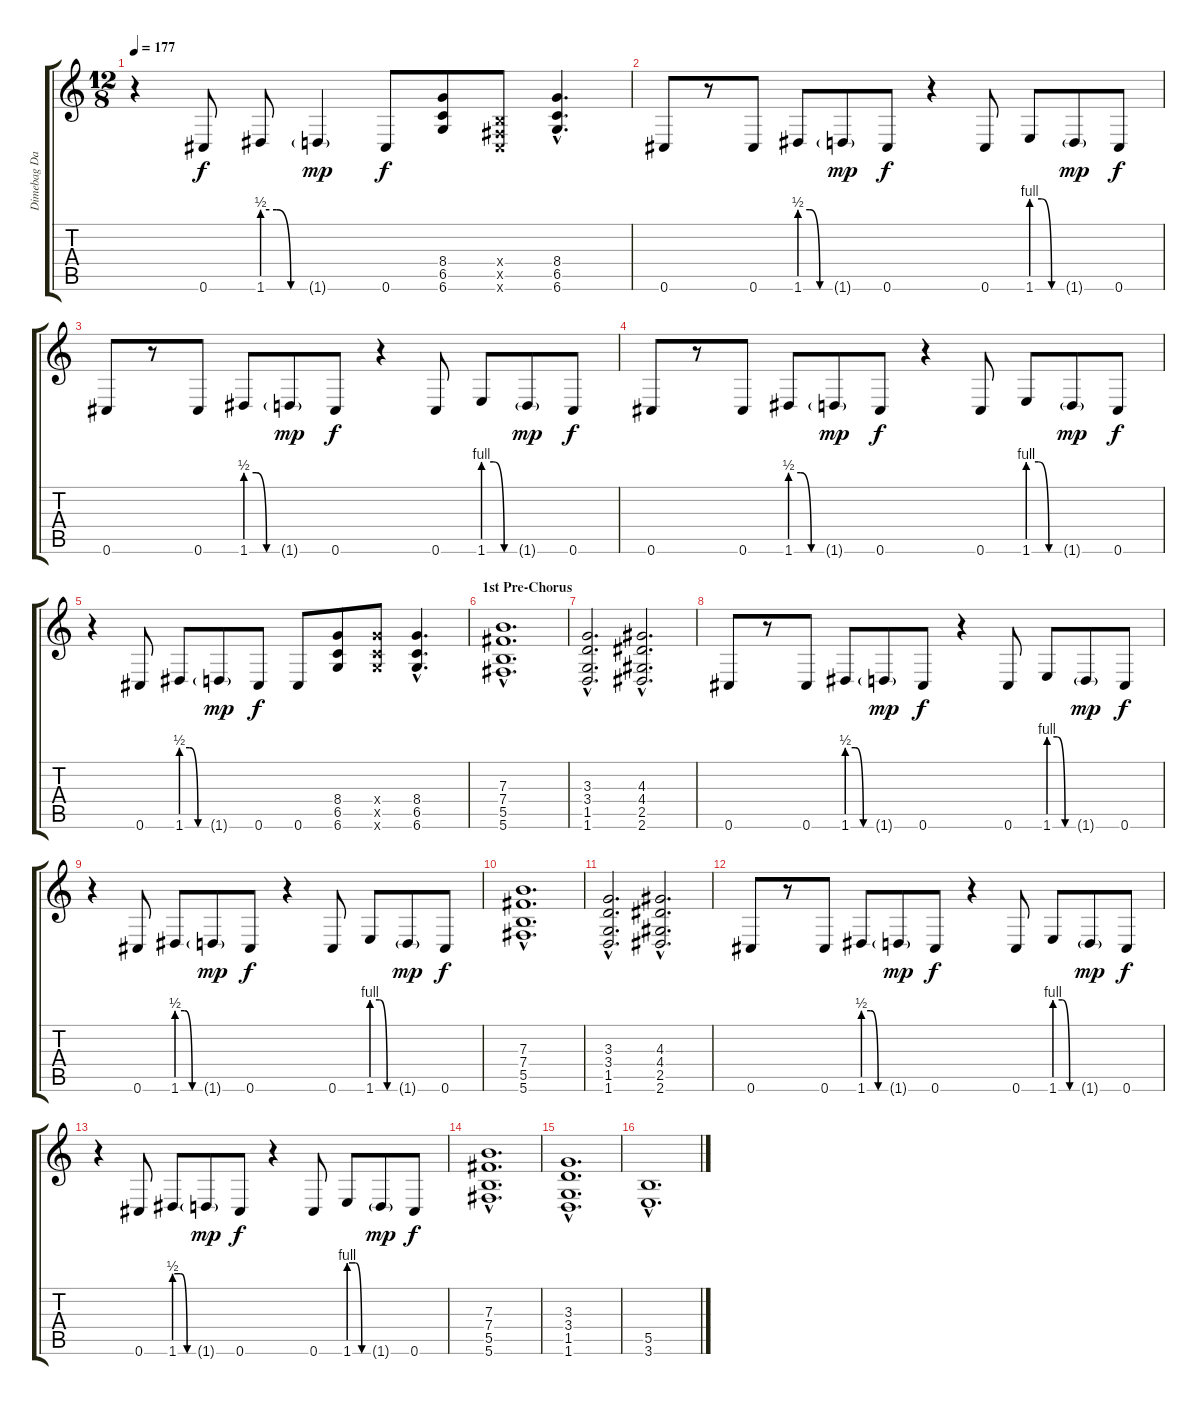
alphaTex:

\track ("Dimebag Darrell" "Dimebag Da") {instrument distortionguitar}
\staff {score tabs}
\tuning (Db4 Ab3 E3 B2 Gb2 Db2) {hide}
\ts (12 8)
\tempo 177
\clef g2
\ks c
r.4{dy f} 0.6.8 1.6{be (custom 0 2 20 2 40 0 60 0)}.8 1.6{g}.4{dy mp} 0.6.8{dy f} (8.4 6.5 6.6).8 (0.4{x} 0.5{x} 0.6{x}).8 (8.4{hac} 6.5{hac} 6.6{hac}).4{d} |
0.6.8 r.8 0.6.8 1.6{be (custom 0 2 20 2 40 0 60 0)}.8 1.6{g}.8{dy mp} 0.6.8{dy f} r.4 0.6.8 1.6{be (custom 0 4 20 4 40 0 60 0)}.8 1.6{g}.8{dy mp} 0.6.8{dy f} |
0.6.8 r.8 0.6.8 1.6{be (custom 0 2 20 2 40 0 60 0)}.8 1.6{g}.8{dy mp} 0.6.8{dy f} r.4 0.6.8 1.6{be (custom 0 4 20 4 40 0 60 0)}.8 1.6{g}.8{dy mp} 0.6.8{dy f} |
0.6.8 r.8 0.6.8 1.6{be (custom 0 2 20 2 40 0 60 0)}.8 1.6{g}.8{dy mp} 0.6.8{dy f} r.4 0.6.8 1.6{be (custom 0 4 20 4 40 0 60 0)}.8 1.6{g}.8{dy mp} 0.6.8{dy f} |
r.4 0.6.8 1.6{be (custom 0 2 20 2 40 0 60 0)}.8 1.6{g}.8{dy mp} 0.6.8{dy f} 0.6.8 (8.4 6.5 6.6).8 (8.4{x} 6.5{x} 6.6{x}).8 (8.4{hac} 6.5{hac} 6.6{hac}).4{d} |
\section ("" "1st Pre-Chorus")
(7.3{hac} 7.4{hac} 5.5{hac} 5.6{hac}).1{d} |
(3.3{hac} 3.4{hac} 1.5{hac} 1.6{hac}).2{d} (4.3{hac} 4.4{hac} 2.5{hac} 2.6{hac}).2{d} |
0.6.8 r.8 0.6.8 1.6{be (custom 0 2 20 2 40 0 60 0)}.8 1.6{g}.8{dy mp} 0.6.8{dy f} r.4 0.6.8 1.6{be (custom 0 4 20 4 40 0 60 0)}.8 1.6{g}.8{dy mp} 0.6.8{dy f} |
r.4 0.6.8 1.6{be (custom 0 2 20 2 40 0 60 0)}.8 1.6{g}.8{dy mp} 0.6.8{dy f} r.4 0.6.8 1.6{be (custom 0 4 20 4 40 0 60 0)}.8 1.6{g}.8{dy mp} 0.6.8{dy f} |
(7.3{hac} 7.4{hac} 5.5{hac} 5.6{hac}).1{d} |
(3.3{hac} 3.4{hac} 1.5{hac} 1.6{hac}).2{d} (4.3{hac} 4.4{hac} 2.5{hac} 2.6{hac}).2{d} |
0.6.8 r.8 0.6.8 1.6{be (custom 0 2 20 2 40 0 60 0)}.8 1.6{g}.8{dy mp} 0.6.8{dy f} r.4 0.6.8 1.6{be (custom 0 4 20 4 40 0 60 0)}.8 1.6{g}.8{dy mp} 0.6.8{dy f} |
r.4 0.6.8 1.6{be (custom 0 2 20 2 40 0 60 0)}.8 1.6{g}.8{dy mp} 0.6.8{dy f} r.4 0.6.8 1.6{be (custom 0 4 20 4 40 0 60 0)}.8 1.6{g}.8{dy mp} 0.6.8{dy f} |
(7.3{hac} 7.4{hac} 5.5{hac} 5.6{hac}).1{d} |
(3.3{hac} 3.4{hac} 1.5{hac} 1.6{hac}).1{d} |
(5.5{hac} 3.6{hac}).1{d}
